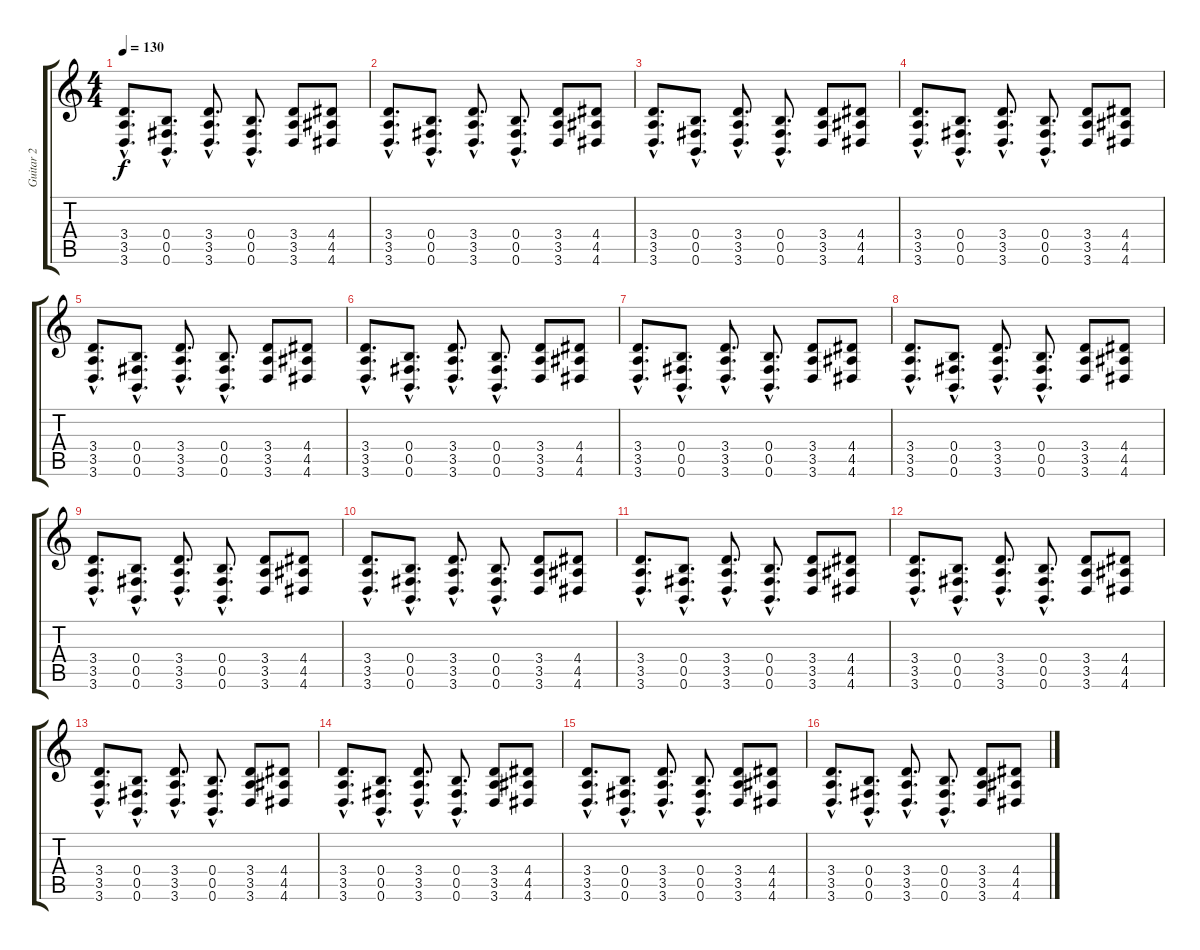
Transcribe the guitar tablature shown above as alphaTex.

\track ("Guitar 2" "Guitar 2") {instrument distortionguitar}
\staff {score tabs}
\tuning (Db4 Ab3 E3 B2 Gb2 B1) {hide}
\ts (4 4)
\tempo 130
\clef g2
\ks c
(3.4{hac} 3.5{hac} 3.6{hac}).8{d dy f} (0.4{hac} 0.5{hac} 0.6{hac}).8{d} (3.4{hac} 3.5{hac} 3.6{hac}).8{d} (0.4{hac} 0.5{hac} 0.6{hac}).8{d} (3.4 3.5 3.6).8 (4.4 4.5 4.6).8 |
(3.4{hac} 3.5{hac} 3.6{hac}).8{d} (0.4{hac} 0.5{hac} 0.6{hac}).8{d} (3.4{hac} 3.5{hac} 3.6{hac}).8{d} (0.4{hac} 0.5{hac} 0.6{hac}).8{d} (3.4 3.5 3.6).8 (4.4 4.5 4.6).8 |
(3.4{hac} 3.5{hac} 3.6{hac}).8{d} (0.4{hac} 0.5{hac} 0.6{hac}).8{d} (3.4{hac} 3.5{hac} 3.6{hac}).8{d} (0.4{hac} 0.5{hac} 0.6{hac}).8{d} (3.4 3.5 3.6).8 (4.4 4.5 4.6).8 |
(3.4{hac} 3.5{hac} 3.6{hac}).8{d} (0.4{hac} 0.5{hac} 0.6{hac}).8{d} (3.4{hac} 3.5{hac} 3.6{hac}).8{d} (0.4{hac} 0.5{hac} 0.6{hac}).8{d} (3.4 3.5 3.6).8 (4.4 4.5 4.6).8 |
(3.4{hac} 3.5{hac} 3.6{hac}).8{d} (0.4{hac} 0.5{hac} 0.6{hac}).8{d} (3.4{hac} 3.5{hac} 3.6{hac}).8{d} (0.4{hac} 0.5{hac} 0.6{hac}).8{d} (3.4 3.5 3.6).8 (4.4 4.5 4.6).8 |
(3.4{hac} 3.5{hac} 3.6{hac}).8{d} (0.4{hac} 0.5{hac} 0.6{hac}).8{d} (3.4{hac} 3.5{hac} 3.6{hac}).8{d} (0.4{hac} 0.5{hac} 0.6{hac}).8{d} (3.4 3.5 3.6).8 (4.4 4.5 4.6).8 |
(3.4{hac} 3.5{hac} 3.6{hac}).8{d} (0.4{hac} 0.5{hac} 0.6{hac}).8{d} (3.4{hac} 3.5{hac} 3.6{hac}).8{d} (0.4{hac} 0.5{hac} 0.6{hac}).8{d} (3.4 3.5 3.6).8 (4.4 4.5 4.6).8 |
(3.4{hac} 3.5{hac} 3.6{hac}).8{d} (0.4{hac} 0.5{hac} 0.6{hac}).8{d} (3.4{hac} 3.5{hac} 3.6{hac}).8{d} (0.4{hac} 0.5{hac} 0.6{hac}).8{d} (3.4 3.5 3.6).8 (4.4 4.5 4.6).8 |
(3.4{hac} 3.5{hac} 3.6{hac}).8{d} (0.4{hac} 0.5{hac} 0.6{hac}).8{d} (3.4{hac} 3.5{hac} 3.6{hac}).8{d} (0.4{hac} 0.5{hac} 0.6{hac}).8{d} (3.4 3.5 3.6).8 (4.4 4.5 4.6).8 |
(3.4{hac} 3.5{hac} 3.6{hac}).8{d} (0.4{hac} 0.5{hac} 0.6{hac}).8{d} (3.4{hac} 3.5{hac} 3.6{hac}).8{d} (0.4{hac} 0.5{hac} 0.6{hac}).8{d} (3.4 3.5 3.6).8 (4.4 4.5 4.6).8 |
(3.4{hac} 3.5{hac} 3.6{hac}).8{d} (0.4{hac} 0.5{hac} 0.6{hac}).8{d} (3.4{hac} 3.5{hac} 3.6{hac}).8{d} (0.4{hac} 0.5{hac} 0.6{hac}).8{d} (3.4 3.5 3.6).8 (4.4 4.5 4.6).8 |
(3.4{hac} 3.5{hac} 3.6{hac}).8{d} (0.4{hac} 0.5{hac} 0.6{hac}).8{d} (3.4{hac} 3.5{hac} 3.6{hac}).8{d} (0.4{hac} 0.5{hac} 0.6{hac}).8{d} (3.4 3.5 3.6).8 (4.4 4.5 4.6).8 |
(3.4{hac} 3.5{hac} 3.6{hac}).8{d} (0.4{hac} 0.5{hac} 0.6{hac}).8{d} (3.4{hac} 3.5{hac} 3.6{hac}).8{d} (0.4{hac} 0.5{hac} 0.6{hac}).8{d} (3.4 3.5 3.6).8 (4.4 4.5 4.6).8 |
(3.4{hac} 3.5{hac} 3.6{hac}).8{d} (0.4{hac} 0.5{hac} 0.6{hac}).8{d} (3.4{hac} 3.5{hac} 3.6{hac}).8{d} (0.4{hac} 0.5{hac} 0.6{hac}).8{d} (3.4 3.5 3.6).8 (4.4 4.5 4.6).8 |
(3.4{hac} 3.5{hac} 3.6{hac}).8{d} (0.4{hac} 0.5{hac} 0.6{hac}).8{d} (3.4{hac} 3.5{hac} 3.6{hac}).8{d} (0.4{hac} 0.5{hac} 0.6{hac}).8{d} (3.4 3.5 3.6).8 (4.4 4.5 4.6).8 |
(3.4{hac} 3.5{hac} 3.6{hac}).8{d} (0.4{hac} 0.5{hac} 0.6{hac}).8{d} (3.4{hac} 3.5{hac} 3.6{hac}).8{d} (0.4{hac} 0.5{hac} 0.6{hac}).8{d} (3.4 3.5 3.6).8 (4.4 4.5 4.6).8
